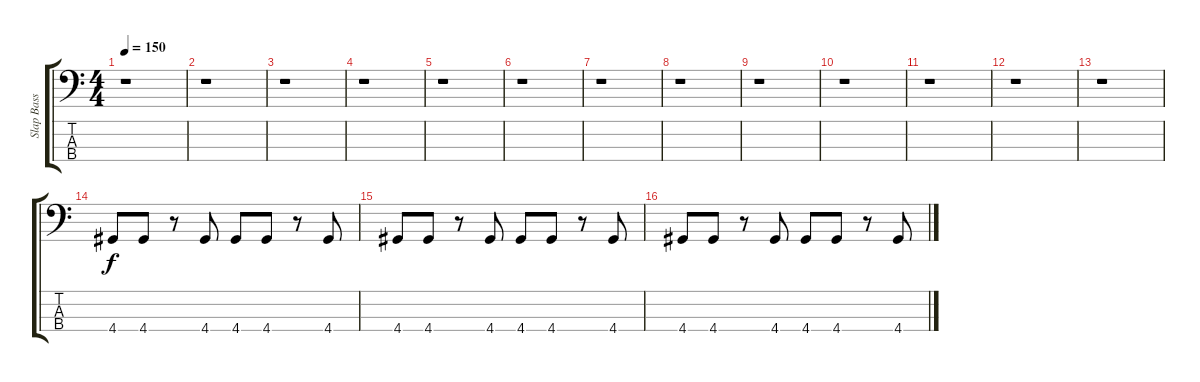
\track ("Slap Bass" "Slap Bass") {instrument slapbass2}
\staff {score tabs}
\tuning (G2 D2 A1 E1) {hide}
\ts (4 4)
\tempo 150
\clef f4
\ks c
r.1{dy f} |
r.1 |
r.1 |
r.1 |
r.1 |
r.1 |
r.1 |
r.1 |
r.1 |
r.1 |
r.1 |
r.1 |
r.1 |
4.4.8 4.4.8 r.8 4.4.8 4.4.8 4.4.8 r.8 4.4.8 |
4.4.8 4.4.8 r.8 4.4.8 4.4.8 4.4.8 r.8 4.4.8 |
4.4.8 4.4.8 r.8 4.4.8 4.4.8 4.4.8 r.8 4.4.8
